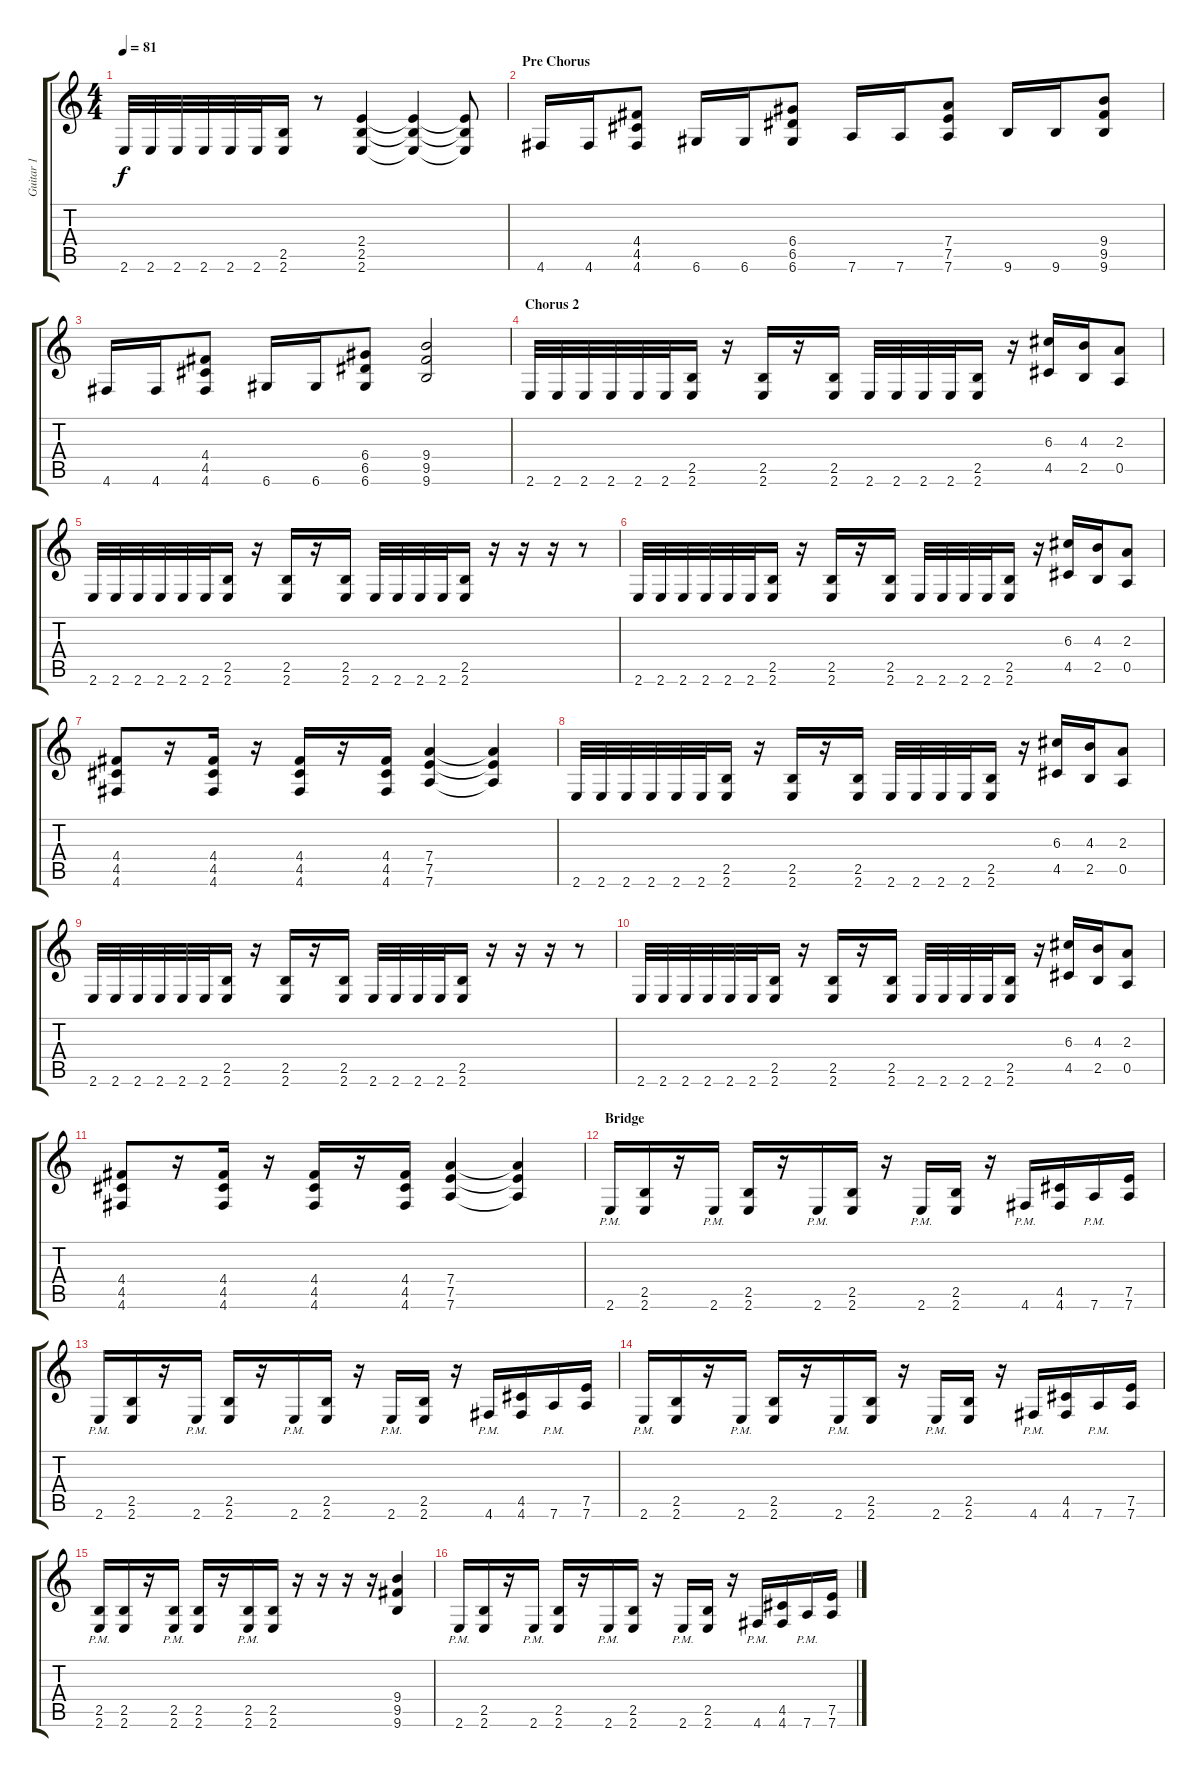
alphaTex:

\track ("Guitar 1" "Guitar 1") {instrument distortionguitar}
\staff {score tabs}
\tuning (E4 B3 G3 D3 A2 D2) {hide}
\ts (4 4)
\tempo 81
\clef g2
\ks c
2.6.32{dy f} 2.6.32 2.6.32 2.6.32 2.6.32 2.6.32 (2.5 2.6).16 r.8 (2.4 2.5 2.6).4 (2.4{t} 2.5{t} 2.6{t}).4 (2.4{t} 2.5{t} 2.6{t}).8 |
\section ("" "Pre Chorus")
4.6.16 4.6.16 (4.4 4.5 4.6).8 6.6.16 6.6.16 (6.4 6.5 6.6).8 7.6.16 7.6.16 (7.4 7.5 7.6).8 9.6.16 9.6.16 (9.4 9.5 9.6).8 |
4.6.16 4.6.16 (4.4 4.5 4.6).8 6.6.16 6.6.16 (6.4 6.5 6.6).8 (9.4 9.5 9.6).2 |
\section ("" "Chorus 2")
2.6.32 2.6.32 2.6.32 2.6.32 2.6.32 2.6.32 (2.5 2.6).16 r.16 (2.5 2.6).16 r.16 (2.5 2.6).16 2.6.32 2.6.32 2.6.32 2.6.32 (2.5 2.6).16 r.16 (6.3 4.5).16 (4.3 2.5).16 (2.3 0.5).8 |
2.6.32 2.6.32 2.6.32 2.6.32 2.6.32 2.6.32 (2.5 2.6).16 r.16 (2.5 2.6).16 r.16 (2.5 2.6).16 2.6.32 2.6.32 2.6.32 2.6.32 (2.5 2.6).16 r.16 r.16 r.16 r.8 |
2.6.32 2.6.32 2.6.32 2.6.32 2.6.32 2.6.32 (2.5 2.6).16 r.16 (2.5 2.6).16 r.16 (2.5 2.6).16 2.6.32 2.6.32 2.6.32 2.6.32 (2.5 2.6).16 r.16 (6.3 4.5).16 (4.3 2.5).16 (2.3 0.5).8 |
(4.4 4.5 4.6).8 r.16 (4.4 4.5 4.6).16 r.16 (4.4 4.5 4.6).16 r.16 (4.4 4.5 4.6).16 (7.4 7.5 7.6).4 (7.4{t} 7.5{t} 7.6{t}).4 |
2.6.32 2.6.32 2.6.32 2.6.32 2.6.32 2.6.32 (2.5 2.6).16 r.16 (2.5 2.6).16 r.16 (2.5 2.6).16 2.6.32 2.6.32 2.6.32 2.6.32 (2.5 2.6).16 r.16 (6.3 4.5).16 (4.3 2.5).16 (2.3 0.5).8 |
2.6.32 2.6.32 2.6.32 2.6.32 2.6.32 2.6.32 (2.5 2.6).16 r.16 (2.5 2.6).16 r.16 (2.5 2.6).16 2.6.32 2.6.32 2.6.32 2.6.32 (2.5 2.6).16 r.16 r.16 r.16 r.8 |
2.6.32 2.6.32 2.6.32 2.6.32 2.6.32 2.6.32 (2.5 2.6).16 r.16 (2.5 2.6).16 r.16 (2.5 2.6).16 2.6.32 2.6.32 2.6.32 2.6.32 (2.5 2.6).16 r.16 (6.3 4.5).16 (4.3 2.5).16 (2.3 0.5).8 |
(4.4 4.5 4.6).8 r.16 (4.4 4.5 4.6).16 r.16 (4.4 4.5 4.6).16 r.16 (4.4 4.5 4.6).16 (7.4 7.5 7.6).4 (7.4{t} 7.5{t} 7.6{t}).4 |
\section ("" "Bridge")
2.6{pm}.16 (2.5 2.6).16 r.16 2.6{pm}.16 (2.5 2.6).16 r.16 2.6{pm}.16 (2.5 2.6).16 r.16 2.6{pm}.16 (2.5 2.6).16 r.16 4.6{pm}.16 (4.5 4.6).16 7.6{pm}.16 (7.5 7.6).16 |
2.6{pm}.16 (2.5 2.6).16 r.16 2.6{pm}.16 (2.5 2.6).16 r.16 2.6{pm}.16 (2.5 2.6).16 r.16 2.6{pm}.16 (2.5 2.6).16 r.16 4.6{pm}.16 (4.5 4.6).16 7.6{pm}.16 (7.5 7.6).16 |
2.6{pm}.16 (2.5 2.6).16 r.16 2.6{pm}.16 (2.5 2.6).16 r.16 2.6{pm}.16 (2.5 2.6).16 r.16 2.6{pm}.16 (2.5 2.6).16 r.16 4.6{pm}.16 (4.5 4.6).16 7.6{pm}.16 (7.5 7.6).16 |
(2.5{pm} 2.6{pm}).16{volume 14} (2.5 2.6).16 r.16 (2.5{pm} 2.6{pm}).16 (2.5 2.6).16 r.16 (2.5{pm} 2.6{pm}).16 (2.5 2.6).16 r.16 r.16 r.16 r.16 (9.4 9.5 9.6).4{volume 11 instrument guitarharmonics} |
2.6{pm}.16{volume 15 instrument distortionguitar} (2.5 2.6).16 r.16 2.6{pm}.16 (2.5 2.6).16 r.16 2.6{pm}.16 (2.5 2.6).16 r.16 2.6{pm}.16 (2.5 2.6).16 r.16 4.6{pm}.16 (4.5 4.6).16 7.6{pm}.16 (7.5 7.6).16
